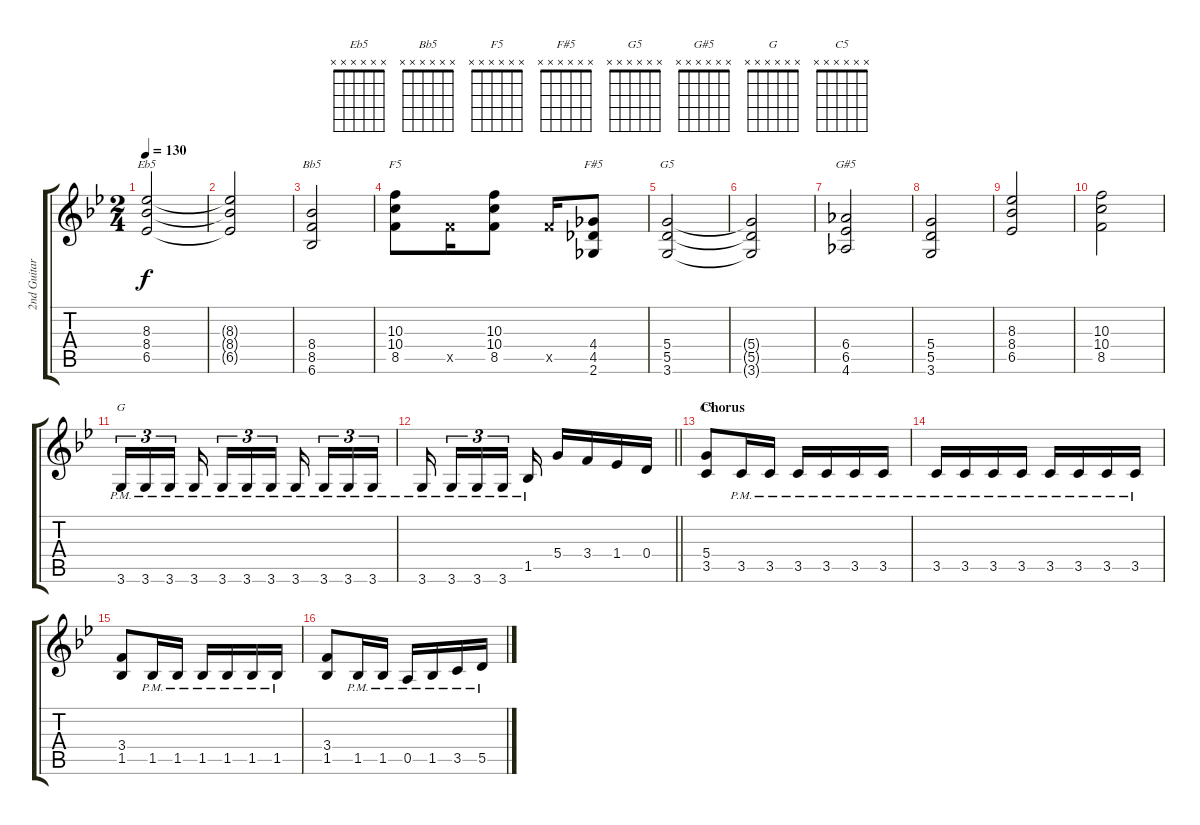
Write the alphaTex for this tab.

\track ("2nd Guitar" "2nd Guitar") {instrument distortionguitar}
\staff {score tabs}
\tuning (E4 B3 G3 D3 A2 E2) {hide}
\chord ("Eb5" x x x x x x)
\chord ("Bb5" x x x x x x)
\chord ("F5" x x x x x x)
\chord ("F#5" x x x x x x)
\chord ("G5" x x x x x x)
\chord ("G#5" x x x x x x)
\chord ("G" x x x x x x)
\chord ("C5" x x x x x x)
\ts (2 4)
\tempo 130
\clef g2
\ks gminor
(8.3 8.4 6.5).2{ch "Eb5" dy f} |
(8.3{t} 8.4{t} 6.5{t}).2 |
(8.4 8.5 6.6).2{ch "Bb5"} |
(10.3 10.4 8.5).8{ch "F5"} 8.5{x}.16 (10.3 10.4 8.5).8 8.5{x}.16 (4.4 4.5 2.6).8{ch "F#5"} |
(5.4 5.5 3.6).2{ch "G5"} |
(5.4{t} 5.5{t} 3.6{t}).2 |
(6.4 6.5 4.6).2{ch "G#5"} |
(5.4 5.5 3.6).2 |
(8.3 8.4 6.5).2 |
(10.3 10.4 8.5).2 |
3.6{pm}.16{tu (3 2) ch "G"} 3.6{pm}.16{tu (3 2)} 3.6{pm}.16{tu (3 2) beam splitsecondary} 3.6{pm}.16{beam splitsecondary} 3.6{pm}.16{tu (3 2)} 3.6{pm}.16{tu (3 2)} 3.6{pm}.16{tu (3 2) beam splitsecondary} 3.6{pm}.16{beam splitsecondary} 3.6{pm}.16{tu (3 2)} 3.6{pm}.16{tu (3 2)} 3.6{pm}.16{tu (3 2)} |
\barLineRight lightlight
3.6{pm}.16{beam splitsecondary} 3.6{pm}.16{tu (3 2)} 3.6{pm}.16{tu (3 2)} 3.6{pm}.16{tu (3 2) beam splitsecondary} 1.5{pm}.16 5.4.16 3.4.16 1.4.16 0.4.16 |
\section ("" "Chorus")
(5.4 3.5).8{ch "C5"} 3.5{pm}.16 3.5{pm}.16 3.5{pm}.16 3.5{pm}.16 3.5{pm}.16 3.5{pm}.16 |
3.5{pm}.16 3.5{pm}.16 3.5{pm}.16 3.5{pm}.16 3.5{pm}.16 3.5{pm}.16 3.5{pm}.16 3.5{pm}.16 |
(3.4 1.5).8 1.5{pm}.16 1.5{pm}.16 1.5{pm}.16 1.5{pm}.16 1.5{pm}.16 1.5{pm}.16 |
(3.4 1.5).8 1.5{pm}.16 1.5{pm}.16 0.5{pm}.16 1.5{pm}.16 3.5{pm}.16 5.5{pm}.16
